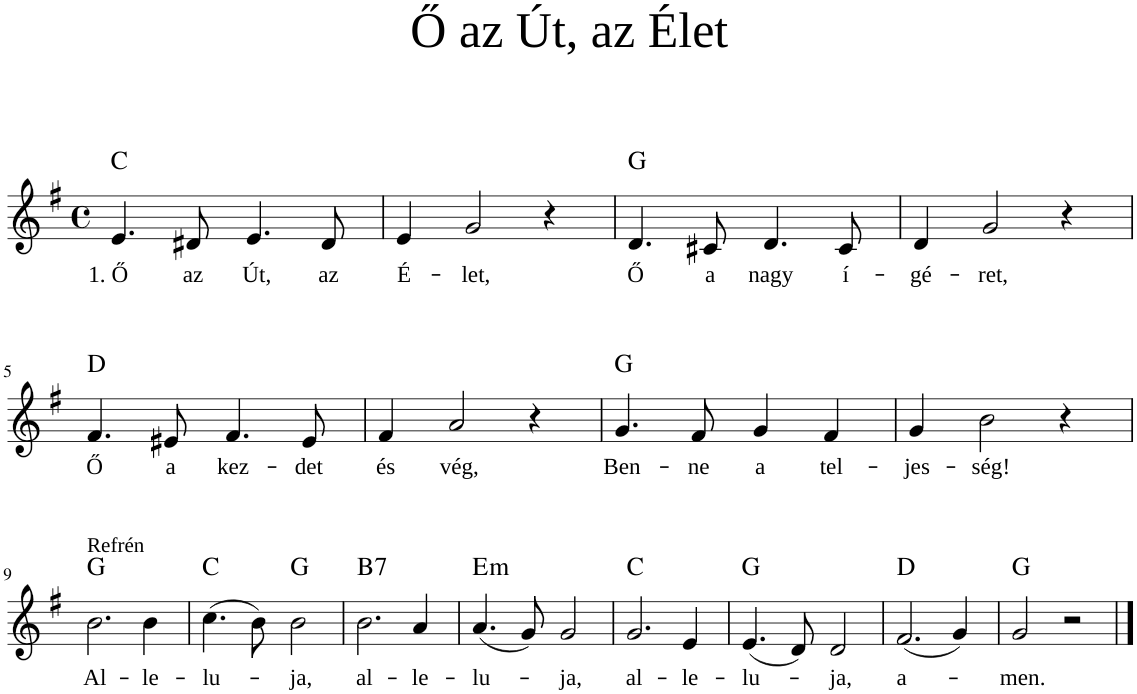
**kern	**text	**harte
*part1	*part1	*part1
*staff1	*staff1	*
*I"Piano	*	*
*I'Pno	*	*
*clefG2	*	*
*k[f#]	*	*
*M4/4	*	*
*met(c)	*	*
=1	=1	=1
!	!LO:LY:b	!
4.e/	1. Ő	C:maj
!	!LO:LY:b	!
8d#X/	az	.
!	!LO:LY:b	!
4.e/	Út,	.
!	!LO:LY:b	!
8d#/	az	.
=2	=2	=2
!	!LO:LY:b	!
4e/	É-	.
!	!LO:LY:b	!
2g/	-let,	.
4r	.	.
=3	=3	=3
!	!LO:LY:b	!
4.d/	Ő	G:maj
!	!LO:LY:b	!
8c#X/	a	.
!	!LO:LY:b	!
4.d/	nagy	.
!	!LO:LY:b	!
8c#/	í-	.
=4	=4	=4
!	!LO:LY:b	!
4d/	-gé-	.
!	!LO:LY:b	!
2g/	-ret,	.
4r	.	.
!!LO:LB:g=z
=5	=5	=5
!	!LO:LY:b	!
4.f#/	Ő	D:maj
!	!LO:LY:b	!
8e#X/	a	.
!	!LO:LY:b	!
4.f#/	kez-	.
!	!LO:LY:b	!
8e#/	-det	.
=6	=6	=6
!	!LO:LY:b	!
4f#/	és	.
!	!LO:LY:b	!
2a/	vég,	.
4r	.	.
=7	=7	=7
!	!LO:LY:b	!
4.g/	Ben-	G:maj
!	!LO:LY:b	!
8f#/	-ne	.
!	!LO:LY:b	!
4g/	a	.
!	!LO:LY:b	!
4f#/	tel-	.
=8	=8	=8
!	!LO:LY:b	!
4g/	-jes-	.
!	!LO:LY:b	!
2b\	-ség!	.
4r	.	.
!!LO:LB:g=z
=9	=9	=9
!LO:TX:a:t=Refrén	!	!
!	!LO:LY:b	!
2.b\	Al-	G:maj
!	!LO:LY:b	!
4b\	-le-	.
=10	=10	=10
!	!LO:LY:b	!
(4.cc\	-lu-	C:maj
8b\)	.	.
!	!LO:LY:b	!
2b\	-ja,	G:maj
=11	=11	=11
!	!LO:LY:b	!LO:H:kt=7
2.b\	al-	B:7
!	!LO:LY:b	!
4a/	-le-	.
=12	=12	=12
!	!LO:LY:b	!LO:H:kt=m
(4.a/	-lu-	E:min
8g/)	.	.
!	!LO:LY:b	!
2g/	-ja,	.
=13	=13	=13
!	!LO:LY:b	!
2.g/	al-	C:maj
!	!LO:LY:b	!
4e/	-le-	.
=14	=14	=14
!	!LO:LY:b	!
(4.e/	-lu-	G:maj
8d/)	.	.
!	!LO:LY:b	!
2d/	-ja,	.
=15	=15	=15
!	!LO:LY:b	!
(2.f#/	a-	D:maj
4g/)	.	.
=16	=16	=16
!	!LO:LY:b	!
2g/	-men.	G:maj
2r	.	.
==	==	==
*-	*-	*-
